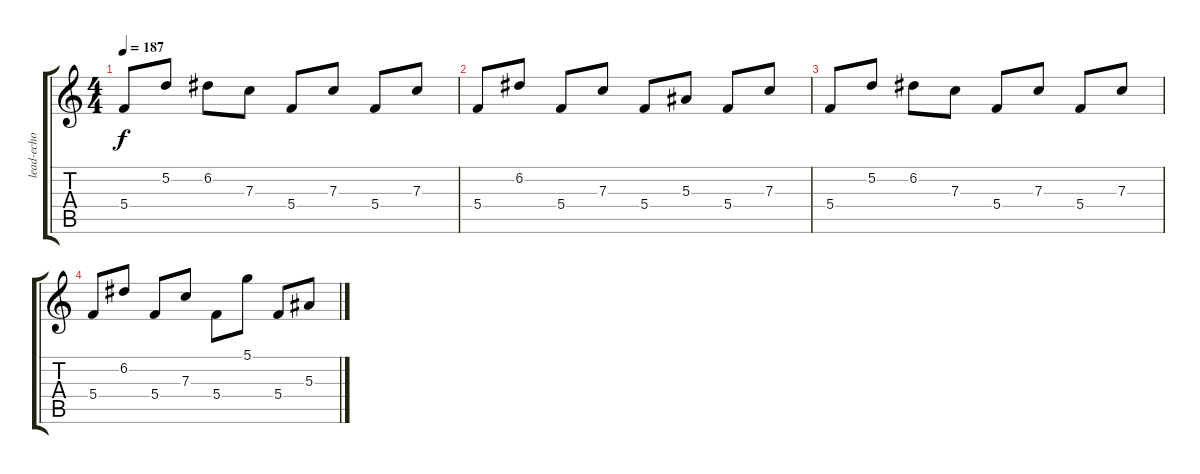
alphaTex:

\track ("lead-echo" "lead-echo") {instrument overdrivenguitar}
\staff {score tabs}
\tuning (D4 A3 F3 C3 G2 D2) {hide}
\ts (4 4)
\tempo 187
\clef g2
\ks c
5.4.8{dy f} 5.2.8 6.2.8 7.3.8 5.4.8 7.3.8 5.4.8 7.3.8 |
5.4.8 6.2.8 5.4.8 7.3.8 5.4.8 5.3.8 5.4.8 7.3.8 |
5.4.8 5.2.8 6.2.8 7.3.8 5.4.8 7.3.8 5.4.8 7.3.8 |
5.4.8 6.2.8 5.4.8 7.3.8 5.4.8 5.1.8 5.4.8 5.3.8
